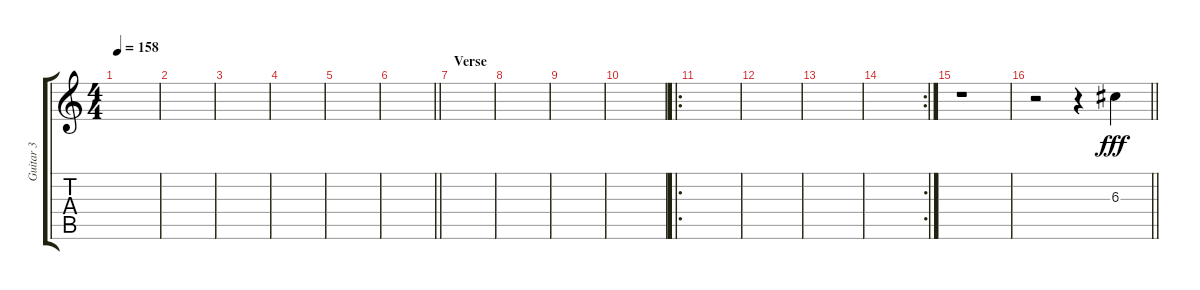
\track ("Guitar 3" "Guitar 3") {instrument distortionguitar}
\staff {score tabs}
\tuning (E4 B3 G3 D3 A2 E2) {hide}
\ts (4 4)
\tempo 158
\clef g2
\ks c
|
|
|
|
|
\barLineRight lightlight
|
\section ("" "Verse")
|
|
|
|
\ro
|
|
|
\rc 2
|
r.1 |
\barLineRight lightlight
r.2 r.4 6.3{sl}.4{dy fff}
